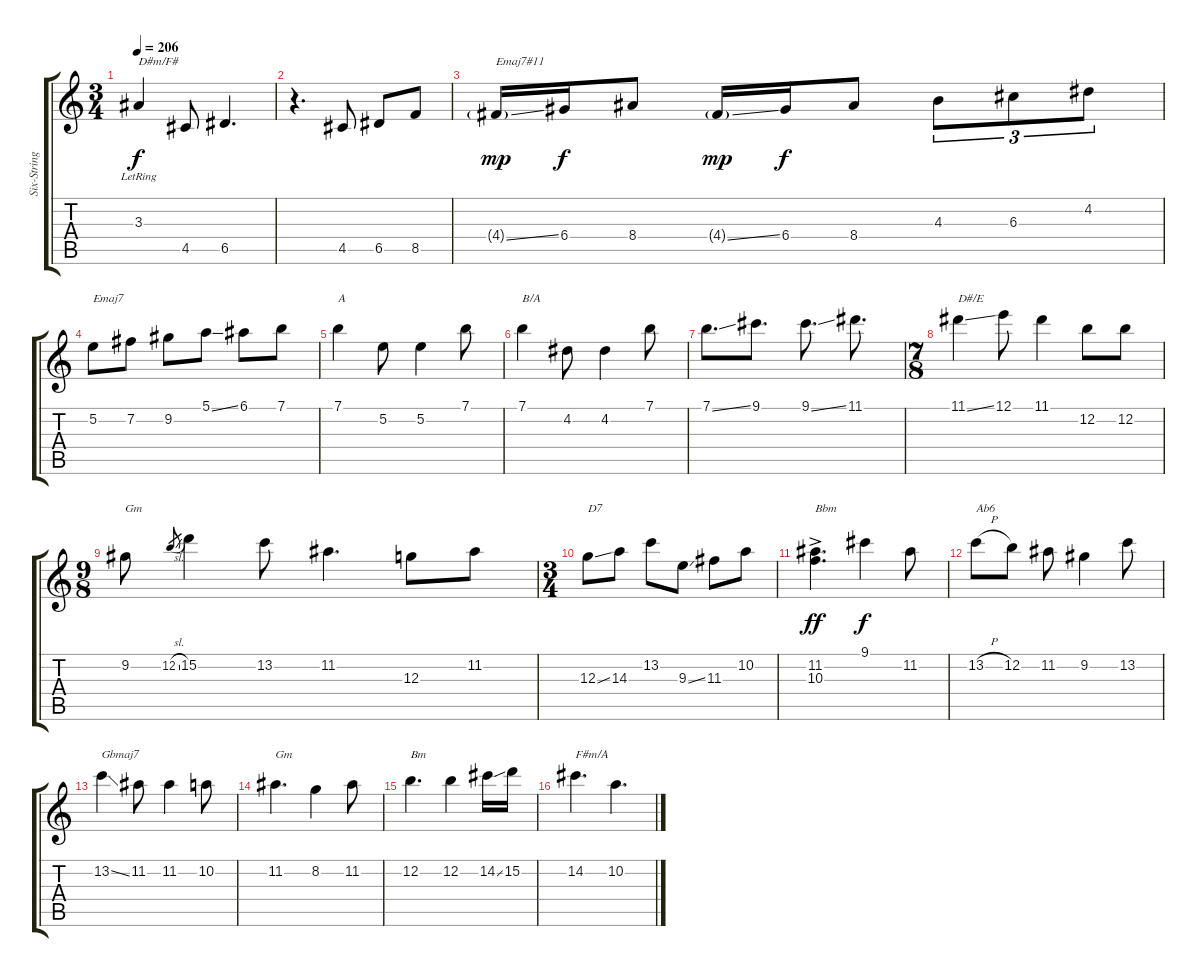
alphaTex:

\track ("Six-String (Solo)" "Six-String") {instrument electricguitarjazz}
\staff {score tabs}
\tuning (E4 B3 G3 D3 A2 E2) {hide}
\ts (3 4)
\tempo 206
\clef g2
\ks c
3.3{lr}.4{txt "D#m/F#" dy f} 4.5.8 6.5.4{d} |
r.4{d} 4.5.8 6.5.8 8.5.8 |
4.4{ss g}.16{txt "Emaj7#11" dy mp} 6.4.16{dy f} 8.4.8 4.4{ss g}.16{dy mp} 6.4.16{dy f} 8.4.8 4.3.8{tu (3 2)} 6.3.8{tu (3 2)} 4.2.8{tu (3 2)} |
5.2.8{txt "Emaj7"} 7.2.8 9.2.8 5.1{ss}.8 6.1.8 7.1.8 |
7.1.4{txt "A"} 5.2.8 5.2.4 7.1.8 |
7.1.4{txt "B/A"} 4.2.8 4.2.4 7.1.8 |
7.1{ss}.8{d} 9.1.8{d} 9.1{ss}.8{d} 11.1.8{d} |
\ts (7 8)
11.1{ss}.4{txt "D#/E"} 12.1.8 11.1.4 12.2.8 12.2.8 |
\ts (9 8)
9.2.8{txt "Gm"} 12.2{sl}.8{gr} 15.2.4 13.2.8 11.2.4{d} 12.3.8 11.2.8 |
\ts (3 4)
12.3{ss}.8{txt "D7"} 14.3.8 13.2.8 9.3{ss}.8 11.3.8 10.2.8 |
(11.2{ac} 10.3{ac}).4{d txt "Bbm" dy ff} 9.1.4{dy f} 11.2.8 |
13.2{h}.8{txt "Ab6"} 12.2.8 11.2.8 9.2.4 13.2.8 |
13.2{ss}.4{txt "Gbmaj7"} 11.2.8 11.2.4 10.2.8 |
11.2.4{d txt "Gm"} 8.2.4 11.2.8 |
12.2.4{d txt "Bm"} 12.2.4 14.2{ss}.16 15.2.16 |
14.2.4{d txt "F#m/A"} 10.2.4{d}
